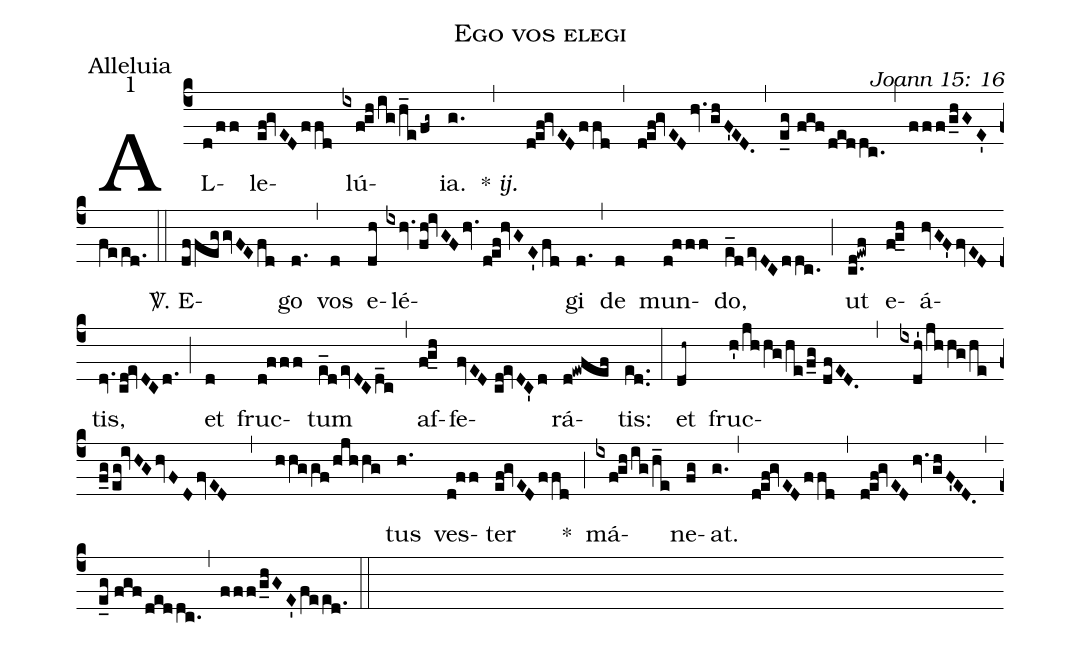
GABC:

name: Ego vos elegi;
office-part: Alleluia;
mode: 1;
commentary: Joann 15: 16;
%%
(c4) AL(d/ff)le(ef!gvEDffd)lú(ixf!gh/ig/h_e/fg~)ia.(g.) {*} <i>ij.</i>(,) (d!ef!gvEDffd) (,) (d!ef!gvEDhv.ghF'ED.) (,) (e_g//fgf/deddc.) (,) (fff/g_hGE'feed.) (::)
<sp>V/</sp>. E(dffeggvFEfd)go(d.) (,) vos(d) e(dh)lé(ixhv.fh!ivGFhv.d!ef!hvGE'fd)gi(d.) (,) de(d) mun(d!fff)do,(e_devDCddc.) (;) ut(c.d!ewf) e(f!g_h)á(hvGF'fvED)tis,(dv.cd!evDCd.) (;) et(d) fruc(d!fff)tum(e_devDCd_c) (,) af(f!g_h)fe(fvED//cd!evDC'd)rá(d!ewfef)tis:(ed..) (:)
et(dh~) fruc(h'/jhhg/he/f_g//dfED.,ixdh'/jhhg/he/f_g/eg!ivHGhvFDfvED,hhggf/hjhhg)tus(h.) ves(d!ff)ter(ef!gvEDffd) *(;) má(ix!f!gh/ig/h_e)ne(fg)at.(g.) (,) (d!ef!gvEDffd) (,) (d!ef!gvEDhv.ghF'ED.) (,) (e_g//fgf/deddc.) (,) (fff/g_hGE'feed.) (::)
